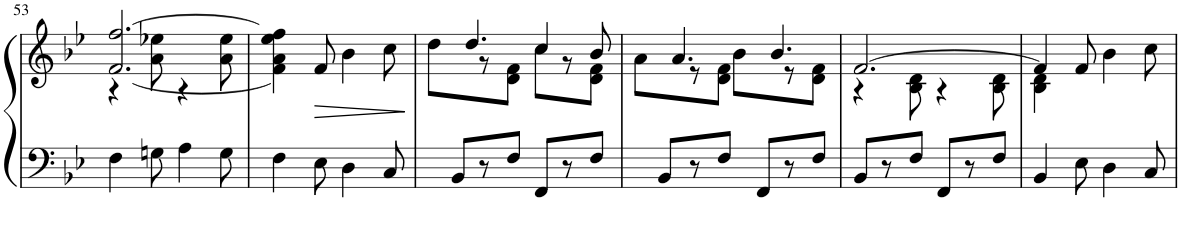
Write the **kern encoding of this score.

**kern	**kern	**dynam
*part1	*part1	*part1
*staff2	*staff1	*staff1/2
*I"Piano	*	*
*I'Pno.	*	*
!!LO:PB:g=z
*clefF4	*clefG2	*
*k[b-e-]	*k[b-e-]	*
*M6/8	*M6/8	*
=53	=53	=53
*	*^	*
4F\	[<2.f/ [2.ff/	4r	.
8Gn\	.	8a\ 8ee-X\	.
4A\	.	4r	.
8G\	.	8a\ 8ee-\	.
*	*v	*v	*
=54	=54	=54
4F\	4f\] 4a\ 4ee-\ 4ff\]	.
!	!	!LO:HP:b
8E-\	8f/	>
4D\	4b-\	.
8C/	8cc\	.
.	.	]
=55	=55	=55
*	*^	*
8BB-/L	4.dd/	8dd\L	.
8r	.	8r	.
8F/J	.	8d\ 8f\J	.
8FF/L	4cc/	8cc\L	.
8r	.	8r	.
8F/J	8b-/	8d\ 8f\J	.
=56	=56	=56	=56
8BB-/L	4.a/	8a\L	.
8r	.	8r	.
8F/J	.	8d\ 8f\J	.
8FF/L	4.b-/	8b-\L	.
8r	.	8r	.
8F/J	.	8d\ 8f\J	.
=57	=57	=57	=57
8BB-/L	[2.f/	4r	.
8r	.	.	.
8F/J	.	8B-\ 8d\	.
8FF/L	.	4r	.
8r	.	.	.
8F/J	.	8B-\ 8d\	.
=58	=58	=58	=58
4BB-/	4f/]	4B-\ 4d\	.
8E-\	8f/	2ryy	.
4D\	4b-\	.	.
8C/	8cc\	.	.
*	*v	*v	*
=	=	=
*-	*-	*-
